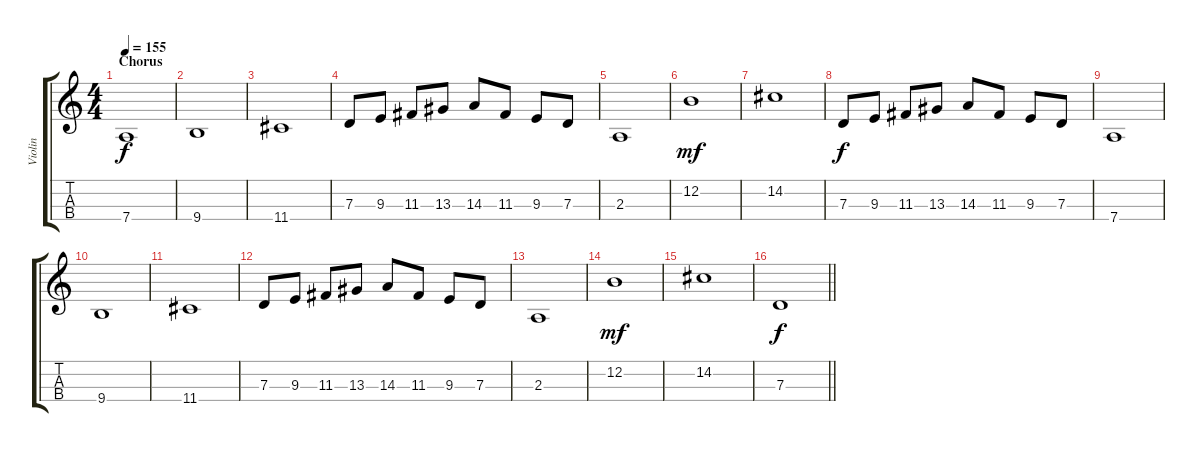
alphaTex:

\track ("Violin" "Violin") {instrument violin}
\staff {score tabs}
\tuning (E4 B3 G3 D3) {hide}
\ts (4 4)
\section ("" "Chorus")
\tempo 155
\clef g2
\ks c
7.4.1{dy f} |
9.4.1 |
11.4.1 |
7.3.8 9.3.8 11.3.8 13.3.8 14.3.8 11.3.8 9.3.8 7.3.8 |
2.3.1 |
12.2.1{dy mf} |
14.2.1 |
7.3.8{dy f} 9.3.8 11.3.8 13.3.8 14.3.8 11.3.8 9.3.8 7.3.8 |
7.4.1 |
9.4.1 |
11.4.1 |
7.3.8 9.3.8 11.3.8 13.3.8 14.3.8 11.3.8 9.3.8 7.3.8 |
2.3.1 |
12.2.1{dy mf} |
14.2.1 |
\barLineRight lightlight
7.3.1{dy f}
